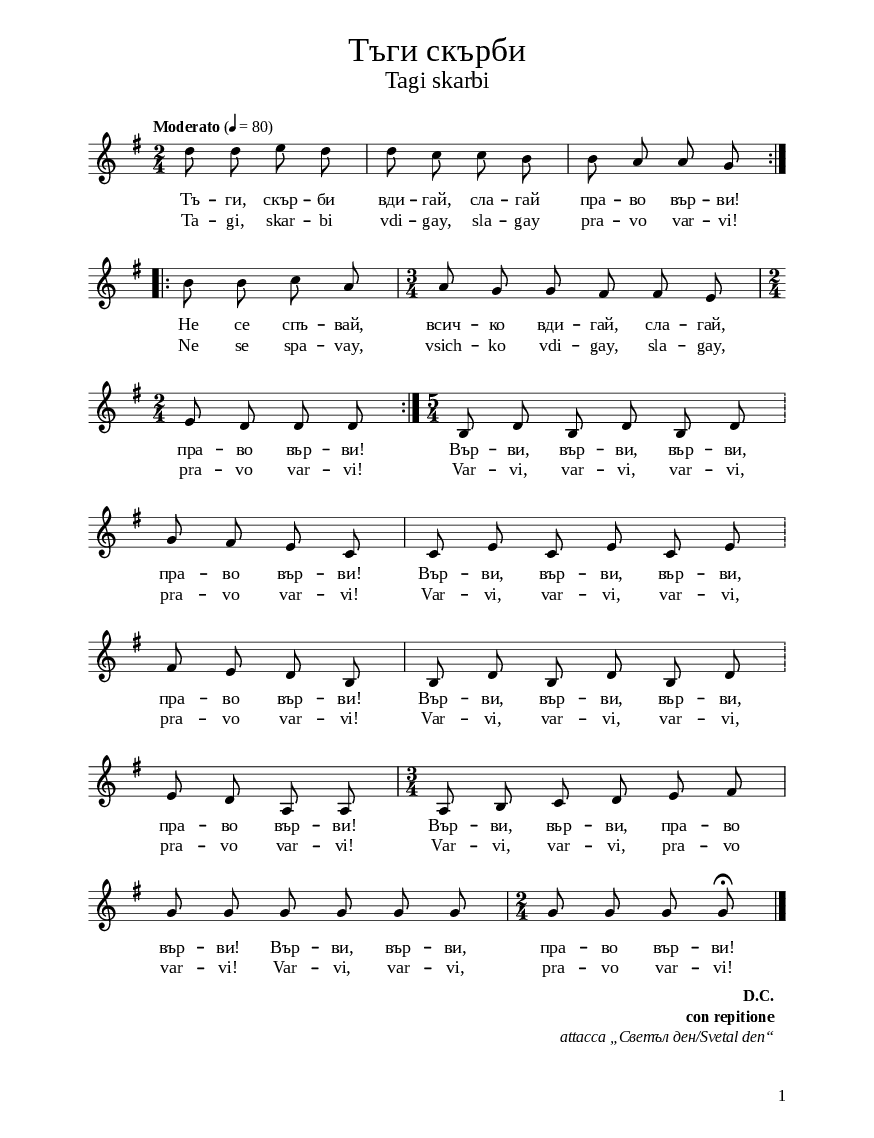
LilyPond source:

\version "2.24.0"

% include paper part and global functions
\include "include/globals.ily"

\bookpart {
  \include "include/bookpart-paper.ily"
  \score {
    \include "include/score-layout.ily"

    \new Voice \absolute  {
      \clef treble
      \key g \major
      \time 2/4
      \tempoFunc "Moderato" 4 "80"
      \autoBeamOff


      \repeat volta 2 { d''8 d'' e'' d'' | d''8 c'' c'' b' |b'8 a' a' g' \break }

      \repeat volta 2 {
        b' b' c'' a' | \time 3/4 a' g' g' fis' fis' e' \break

        \time 2/4 e' d' d' d' |
      } \time 5/4 b d' b d' b d' \bar "!" \break

      g' fis' e' c' | c' e' c' e'  c' e'  \bar "!" \break

      fis' e' d' b  | b d' b d' b d'  \bar "!" \break

      e' d' a a | \time 3/4 a b c' d' e' fis' |  \break

      g' g' g' g' g' g' \time 2/4  g' g' g' g' \fermata  |  \bar "|."

    }
    \addlyrics {
      Тъ -- ги, скър -- би вди  -- гай, сла  -- гай

      пра  --  во вър -- ви!

      Не се спъ -- вай, всич -- ко вди -- гай,

      сла -- гай, пра -- во вър -- ви!

      Вър -- ви, вър -- ви, вър -- ви, пра -- во вър -- ви!

      Вър -- ви, вър -- ви, вър -- ви, пра -- во вър -- ви!

      Вър -- ви, вър -- ви, вър -- ви, пра -- во вър -- ви!

      Вър -- ви, вър -- ви, пра -- во вър -- ви!

      Вър -- ви, вър -- ви, пра -- во вър -- ви!
    }
    \addlyrics {
      Ta -- gi, skar -- bi vdi  -- gay, sla  -- gay

      pra  --  vo var -- vi!

      Ne se spa -- vay, vsich -- ko vdi -- gay,

      sla -- gay, pra -- vo var -- vi!

      Var -- vi, var -- vi, var -- vi, pra -- vo var -- vi!

      Var -- vi, var -- vi, var -- vi, pra -- vo var -- vi!

      Var -- vi, var -- vi, var -- vi, pra -- vo var -- vi!

      Var -- vi, var -- vi, pra -- vo var -- vi!

      Var -- vi, var -- vi, pra -- vo var -- vi!
    }

    \header {
      title = \titleFunc "Тъги скърби" "Tagi skarbi"
    }

    \midi{}

  } % score



  \markup \dc-two "D.C." " con repitione"
  \markup \italic \dc-one-nobold "attacca „Светъл ден/Svetal den“"
  %


  % include foreign translation(s) of the song
  \version "2.24.2"

\markup \fill-line { \fontsize #deTitleFontSize "Trauer, Leid" }
\markup \null
\markup \null
\markup \fontsize #deCoupletFontSize {
  \hspace #12
  \override #`(baseline-skip . ,deCoupletBaselineSkip)

  \column {

	   
\line { " "Hebe auf Trauer und Leid, leg sie beiseite, }

  \line { " "und geh gerade.}

  \line { " "Stolpere nicht, hebe alles auf, }
  
  \line { " "lege es beiseite und gehe gerade.}

  \line { " "Gehe, gehe, gehe, gerade gehe!}

  \line { " "Gehe, gehe, gehe, gerade gehe!}

  \line { " "Gehe, gehe, gehe, gerade gehe!}

  \line { " "Gehe, gehe, gerade gehe,}

  \line { " "gehe, gehe gerade gehe!}


  
    }
}


} % bookpart
